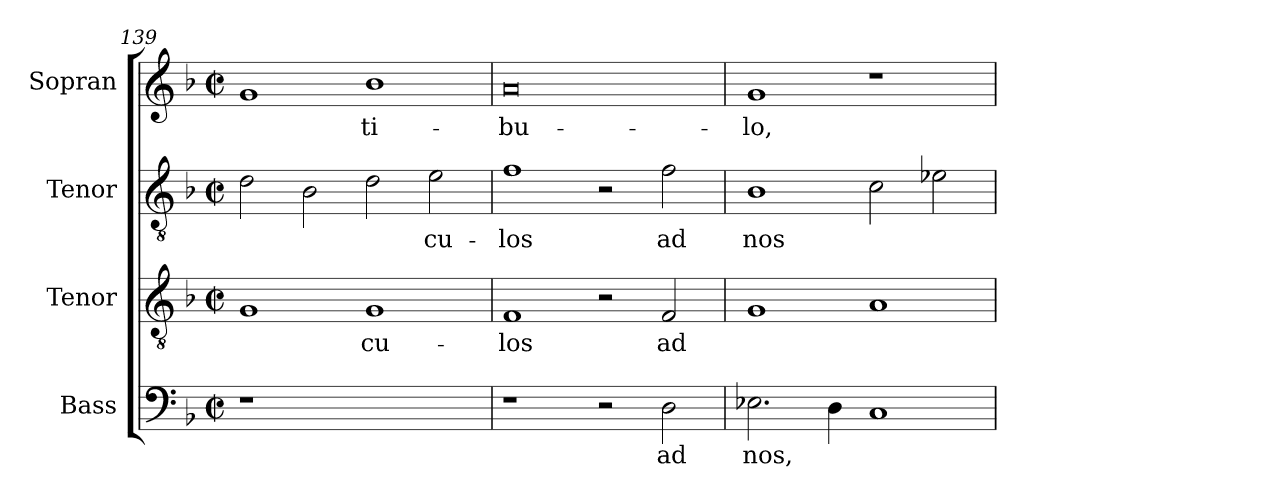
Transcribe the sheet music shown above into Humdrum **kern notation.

**kern	**text	**kern	**text	**kern	**text	**kern	**text
*part4	*part4	*part3	*part3	*part2	*part2	*part1	*part1
*staff4	*staff4	*staff3	*staff3	*staff2	*staff2	*staff1	*staff1
*I"Bass	*	*I"Tenor	*	*I"Tenor	*	*I"Sopran	*
*	*	*I'Tenor	*	*	*	*	*
!!LO:LB:g=z
*clefF4	*	*clefGv2	*	*clefGv2	*	*clefG2	*
*	*	*ITrd7c12	*	*ITrd7c12	*	*	*
*k[b-]	*	*k[b-]	*	*k[b-]	*	*k[b-]	*
*F:	*	*F:	*	*F:	*	*F:	*
*M2/2	*	*M2/2	*	*M2/2	*	*M2/2	*
*met(c|)	*	*met(c|)	*	*met(c|)	*	*met(c|)	*
=139	=139	=139	=139	=139	=139	=139	=139
!LO:N:vis=1	!	!	!	!	!	!	!
1r	.	1GGi	.	2Di\	.	1gi	.
.	.	.	.	2BB-i\	.	.	.
!	!	!	!LO:LY:b:color=#000000	!	!	!	!
!	!	!	!	!	!	!	!LO:LY:b:color=#000000
1ryy	.	1GGi	-cu-	2Di\	.	1b-i	-ti-
!	!	!	!	!	!LO:LY:b:color=#000000	!	!
.	.	.	.	2Ei\	-cu-	.	.
=140	=140	=140	=140	=140	=140	=140	=140
!	!	!	!LO:LY:b:color=#000000	!	!	!	!
!	!	!	!	!	!LO:LY:b:color=#000000	!	!
!	!	!	!	!	!	!	!LO:LY:b:color=#000000
1r	.	1FFi	-los	1Fi	-los	0ai	-bu-
2r	.	2r	.	2r	.	.	.
!	!LO:LY:b:color=#000000	!	!	!	!	!	!
!	!	!	!LO:LY:b:color=#000000	!	!	!	!
!	!	!	!	!	!LO:LY:b:color=#000000	!	!
2Di\	ad	2FFi/	ad	2Fi\	ad	.	.
=141	=141	=141	=141	=141	=141	=141	=141
!	!LO:LY:b:color=#000000	!	!	!	!	!	!
!	!	!	!	!	!LO:LY:b:color=#000000	!	!
!	!	!	!	!	!	!	!LO:LY:b:color=#000000
2.E-Xi\	nos,	1GGi	.	1BB-i	nos	1gi	-lo,
4Di\	.	.	.	.	.	.	.
1Ci	.	1AAi	.	2Ci\	.	1r	.
.	.	.	.	2E-Xi\	.	.	.
=	=	=	=	=	=	=	=
*-	*-	*-	*-	*-	*-	*-	*-
